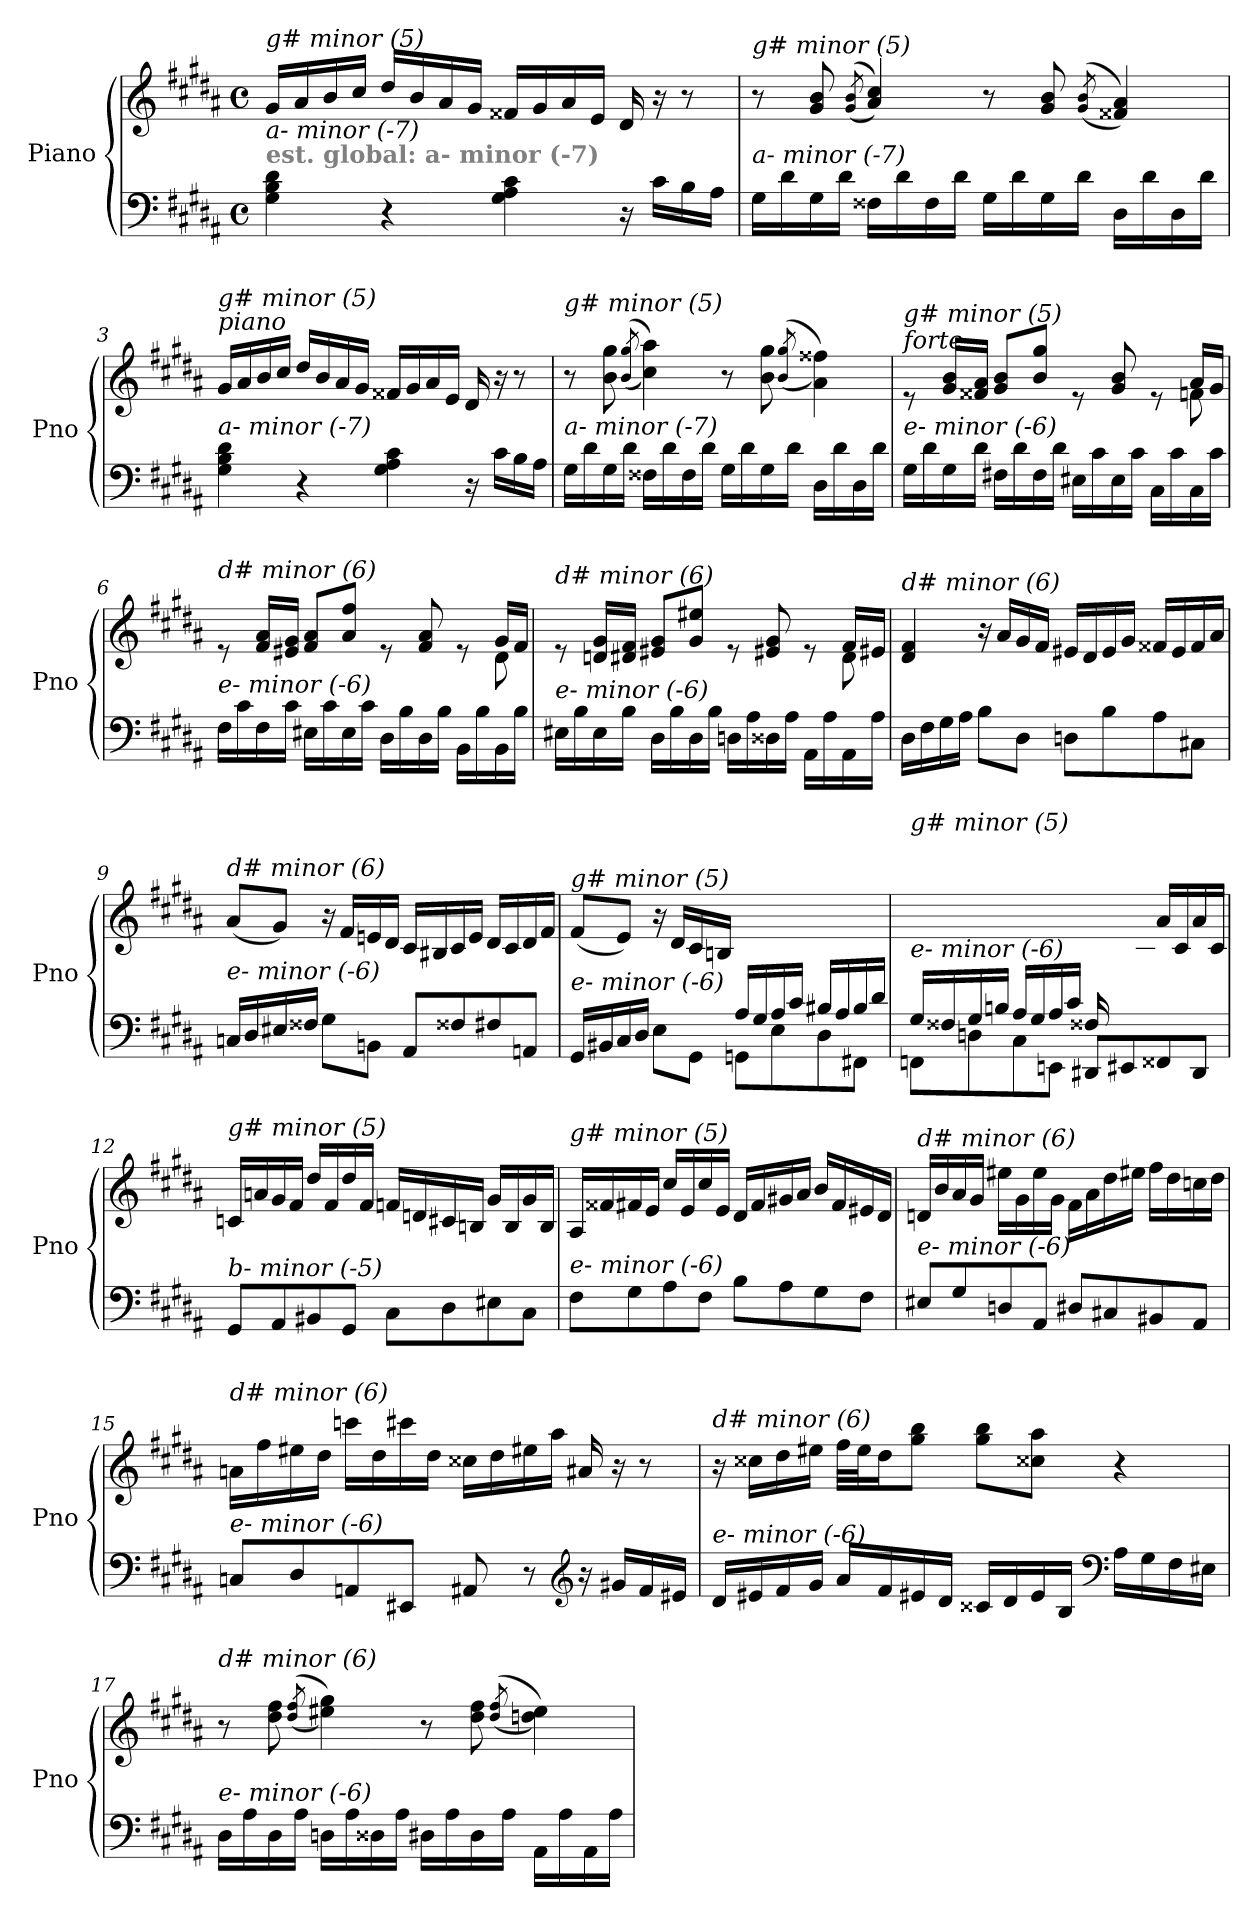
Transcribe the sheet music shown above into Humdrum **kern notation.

**kern	**kern
*part1	*part1
*staff2	*staff1
*I"Piano	*
*I'Pno	*
*clefF4	*clefG2
*k[f#c#g#d#a#]	*k[f#c#g#d#a#]
*M4/4	*M4/4
*met(c)	*met(c)
=1	=1
!	!LO:TX:i:t=g# minor (5)
!LO:TX:a:B:color=#808080:t=est. global&colon; a- minor (-7)	!
!LO:TX:i:t=a- minor (-7)	!
4G#\ 4B\ 4d#\	16g#/LL
.	16a#/
.	16b/
.	16cc#/JJ
4r	16dd#/LL
.	16b/
.	16a#/
.	16g#/JJ
4G#\ 4A#\ 4c#\	16f##X/LL
.	16g#/
.	16a#/
.	16e/JJ
16r	16d#/
16c#\LL	16r
16B\	8r
16A#\JJ	.
=2	=2
!	!LO:TX:i:t=g# minor (5)
!LO:TX:i:t=a- minor (-7)	!
16G#\LL	8r
16d#\	.
16G#\	8g#/ 8b/
16d#\JJ	.
.	(>(8qg#/ 8qb/
16F##X\LL	4a#/ 4cc#/))
16d#\	.
16F##\	.
16d#\JJ	.
16G#\LL	8r
16d#\	.
16G#\	8g#/ 8b/
16d#\JJ	.
.	((>8qg#/ 8qb/
16D#\LL	4f##X/ 4a#/))
16d#\	.
16D#\	.
16d#\JJ	.
=3	=3
!	!LO:TX:a:i:t=piano
!	!LO:TX:i:t=g# minor (5)
!LO:TX:i:t=a- minor (-7)	!
4G#\ 4B\ 4d#\	16g#/LL
.	16a#/
.	16b/
.	16cc#/JJ
4r	16dd#/LL
.	16b/
.	16a#/
.	16g#/JJ
4G#\ 4A#\ 4c#\	16f##X/LL
.	16g#/
.	16a#/
.	16e/JJ
16r	16d#/
16c#\LL	16r
16B\	8r
16A#\JJ	.
!!LO:LB:g=z
=4	=4
!	!LO:TX:i:t=g# minor (5)
!LO:TX:i:t=a- minor (-7)	!
16G#\LL	8r
16d#\	.
16G#\	8b\ 8gg#\
16d#\JJ	.
.	((>8qb/ 8qgg#/
16F##X\LL	4cc#\ 4aa#\))
16d#\	.
16F##\	.
16d#\JJ	.
16G#\LL	8r
16d#\	.
16G#\	8b\ 8gg#\
16d#\JJ	.
.	((>8qb/ 8qgg#/
16D#\LL	4a#\ 4ff##X\))
16d#\	.
16D#\	.
16d#\JJ	.
=5	=5
*^	*^
!	!	!LO:TX:a:i:t=forte	!
!	!	!LO:TX:i:t=g# minor (5)	!
!LO:TX:i:t=e- minor (-6)	!	!	!
2..ryy	16G#\LL	8re	2..ryy
.	16d#\	.	.
.	16G#\	16g#/ 16b/LL	.
.	16d#\JJ	16f##X/ 16a#/JJ	.
.	16F#X\LL	8g#/ 8b/L	.
.	16d#\	.	.
.	16F#\	8b/ 8gg#/J	.
.	16d#\JJ	.	.
.	16E#X\LL	8re	.
.	16c#\	.	.
.	16E#\	8g#/ 8b/	.
.	16c#\JJ	.	.
.	16C#\LL	8re	.
.	16c#\	.	.
8ryy	16C#\	16a#/LL	8fni\
.	16c#\JJ	16g#/JJ	.
=6	=6	=6	=6
!	!	!LO:TX:i:t=d# minor (6)	!
!LO:TX:i:t=e- minor (-6)	!	!	!
2..ryy	16F#\LL	8re	2..ryy
.	16c#\	.	.
.	16F#\	16f#/ 16a#/LL	.
.	16c#\JJ	16e#X/ 16g#/JJ	.
.	16E#X\LL	8f#/ 8a#/L	.
.	16c#\	.	.
.	16E#\	8a#/ 8ff#/J	.
.	16c#\JJ	.	.
.	16D#\LL	8re	.
.	16B\	.	.
.	16D#\	8f#/ 8a#/	.
.	16B\JJ	.	.
.	16BB\LL	8re	.
.	16B\	.	.
8ryy	16BB\	16g#/LL	8d#\
.	16B\JJ	16f#/JJ	.
!!LO:LB:g=z	!!
=7	=7	=7	=7
!	!	!LO:TX:i:t=d# minor (6)	!
!LO:TX:i:t=e- minor (-6)	!	!	!
2..ryy	16E#X\LL	8re	2..ryy
.	16B\	.	.
.	16E#\	16dni/ 16g#/LL	.
.	16B\JJ	16d#/ 16f#/JJ	.
.	16D#\LL	8e#X/ 8g#/L	.
.	16B\	.	.
.	16D#\	8g#/ 8ee#X/J	.
.	16B\JJ	.	.
.	16Dni\LL	8re	.
.	16A#\	.	.
.	16D##i\	8e#X/ 8g#/	.
.	16A#\JJ	.	.
.	16AA#\LL	8re	.
.	16A#\	.	.
8ryy	16AA#\	16f#/LL	8d#\
.	16A#\JJ	16e#X/JJ	.
*	*	*v	*v
=8	=8	=8
!	!	!LO:TX:i:t=d# minor (6)
!LO:TX:i:t=e- minor (-6)	!	!
*v	*v	*
16D#\LL	4d#/ 4f#/
16F#\	.
16G#\	.
16A#\JJ	.
8B\L	16r
.	16a#/LL
8D#\J	16g#/
.	16f#/JJ
8Dni\L	16e#X/LL
.	16d#/
8B\	16e#/
.	16g#/JJ
8A#\	16f##X/LL
.	16e#/
8C#X\J	16f##/
.	16a#/JJ
=9	=9
!	!LO:TX:i:t=d# minor (6)
!LO:TX:i:t=e- minor (-6)	!
16Cni/LL	(8a#/L
16D#/	.
16E#X/	8g#/J)
16F##X/JJ	.
8G#\L	16r
.	16f#/LL
8BBn\J	16en/
.	16d#/JJ
8AA#/L	16c#/LL
.	16B#Xj/
8F##X/	16c#/
.	16e/JJ
8F#X/	16d#/LL
.	16c#/
8AAn/J	16d#/
.	16f#/JJ
!!LO:LB:g=z
=10	=10
*^	*
!	!	!LO:TX:i:t=g# minor (5)
!LO:TX:i:t=e- minor (-6)	!	!
2ryy	16GG#/LL	(8f#/L
.	16BB#X/	.
.	16C#/	8e/J)
.	16D#/JJ	.
.	8E\L	16r
.	.	16d#/LL
.	8GG#\J	16c#/
.	.	16Bn/JJ
16A#/LL	8GGni\L	2ryy
16G#/	.	.
16A#/	8E\	.
16c#/JJ	.	.
16B#X/LL	8D#\	.
16A#/	.	.
16B#/	8FF#X\J	.
16d#/JJ	.	.
=11	=11	=11
!	!	!LO:TX:i:t=g# minor (5)
!LO:TX:i:t=e- minor (-6)	!	!
16G#/LL	8FFni\L	2ryy
16F##X/	.	.
16G#/	8Dn\	.
16Bn/JJ	.	.
16A#/LL	8C#\	.
16G#/	.	.
16A#/	8EEn\J	.
16c#/JJ	.	.
16F##X/LL	8DD#X/L	16ryy
4..ryy	.	16e/
.	8EE#X/	16d#/
.	.	16c#/JJ
.	8FF##X/	16a#/LL
.	.	16c#/
.	8DD#/J	16a#/
.	.	16c#/JJ
*v	*v	*
=12	=12
!	!LO:TX:i:t=g# minor (5)
!LO:TX:i:t=b- minor (-5)	!
8GG#/L	16cni/LL
.	16an/
8AA#/	16g#/
.	16f#/JJ
8BB#X/	16dd#/LL
.	16f#/
8GG#/J	16dd#/
.	16f#/JJ
8C#\L	16fni/LL
.	16dn/
8D#\	16c#/
.	16Bn/JJ
8E#X\	16g#/LL
.	16B/
8C#\J	16g#/
.	16B/JJ
!!LO:LB:g=z
=13	=13
!	!LO:TX:i:t=g# minor (5)
!LO:TX:i:t=e- minor (-6)	!
8F#\L	16A#/LL
.	16f##Xi/
8G#\	16f#/
.	16e/JJ
8A#\	16cc#/LL
.	16e/
8F#\J	16cc#/
.	16e/JJ
8B\L	16d#/LL
.	16f#/
8A#\	16g#X/
.	16a#/JJ
8G#\	16b/LL
.	16f#/
8F#\J	16e#Xj/
.	16d#/JJ
=14	=14
!	!LO:TX:i:t=d# minor (6)
!LO:TX:i:t=e- minor (-6)	!
8E#X/L	16dni/LL
.	16b/
8G#/	16a#/
.	16g#/JJ
8Dni/	16ee#X\LL
.	16g#\
8AA#/J	16ee#\
.	16g#\JJ
8D#/L	16f#\LL
.	16a#\
8C#X/	16dd#\
.	16ee#X\JJ
8BB#Xj/	16ff#\LL
.	16dd#\
8AA#/J	16ccni\
.	16dd#\JJ
=15	=15
!	!LO:TX:i:t=d# minor (6)
!LO:TX:i:t=e- minor (-6)	!
8Cni/L	16ani\LL
.	16ff#\
8D#/	16ee#X\
.	16dd#\JJ
8AAni/	16cccni\LL
.	16dd#\
8EE#X/J	16ccc#i\
.	16dd#\JJ
8AA#/	16cc##Xj\LL
.	16dd#\
8r	16ee#X\
.	16aa#\JJ
*clefG2	*
16r	16a#/
16g#X/LL	16r
16f#/	8r
16e#X/JJ	.
!!LO:PB:g=z
=16	=16
!	!LO:TX:i:t=d# minor (6)
!LO:TX:i:t=e- minor (-6)	!
16d#/LL	16r
16e#X/	16cc##X\LL
16f#/	16dd#\
16g#/JJ	16ee#X\JJ
16a#/LL	32ff#\LLL
.	32ee#\J
16f#/	16dd#\J
16e#X/	8gg#\ 8bb\J
16d#/JJ	.
16c##Xj/LL	8gg#\ 8bb\L
16d#/	.
16e#/	8cc##X\ 8aa#\J
16B/JJ	.
*clefF4	*
16A#\LL	4r
16G#\	.
16F#\	.
16E#X\JJ	.
=17	=17
!	!LO:TX:i:t=d# minor (6)
!LO:TX:i:t=e- minor (-6)	!
16D#\LL	8r
16A#\	.
16D#\	8dd#\ 8ff#\
16A#\JJ	.
.	(>(8qdd#/ 8qff#/
16Dni\LL	4ee#X\ 4gg#\))
16A#\	.
16D##i\	.
16A#\JJ	.
16D#\LL	8r
16A#\	.
16D#\	8dd#\ 8ff#\
16A#\JJ	.
.	((>8qdd#/ 8qff#/
16AA#\LL	4ddni\ 4ee#\))
16A#\	.
16AA#\	.
16A#\JJ	.
=	=
*-	*-
